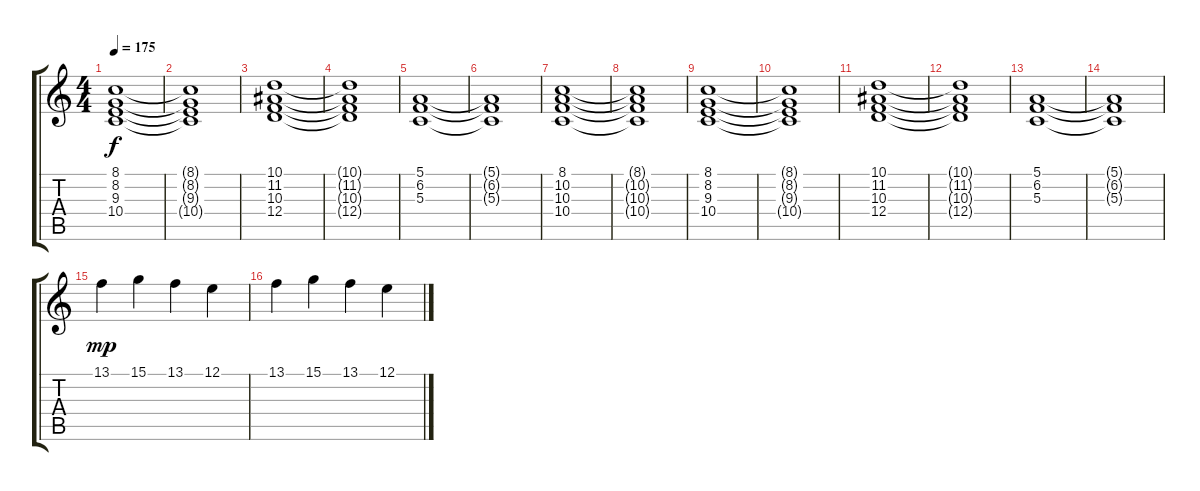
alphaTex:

\track "" {instrument stringensemble1}
\staff {score tabs}
\tuning (E4 B3 G3 D3 A2 E2) {hide}
\ts (4 4)
\tempo 175
\clef g2
\ks c
(8.1 8.2 9.3 10.4).1{dy f} |
(8.1{t} 8.2{t} 9.3{t} 10.4{t}).1 |
(10.1 11.2 10.3 12.4).1 |
(10.1{t} 11.2{t} 10.3{t} 12.4{t}).1 |
(5.1 6.2 5.3).1 |
(5.1{t} 6.2{t} 5.3{t}).1 |
(8.1 10.2 10.3 10.4).1 |
(8.1{t} 10.2{t} 10.3{t} 10.4{t}).1 |
(8.1 8.2 9.3 10.4).1 |
(8.1{t} 8.2{t} 9.3{t} 10.4{t}).1 |
(10.1 11.2 10.3 12.4).1 |
(10.1{t} 11.2{t} 10.3{t} 12.4{t}).1 |
(5.1 6.2 5.3).1 |
(5.1{t} 6.2{t} 5.3{t}).1 |
13.1.4{dy mp} 15.1.4 13.1.4 12.1.4 |
13.1.4 15.1.4 13.1.4 12.1.4
